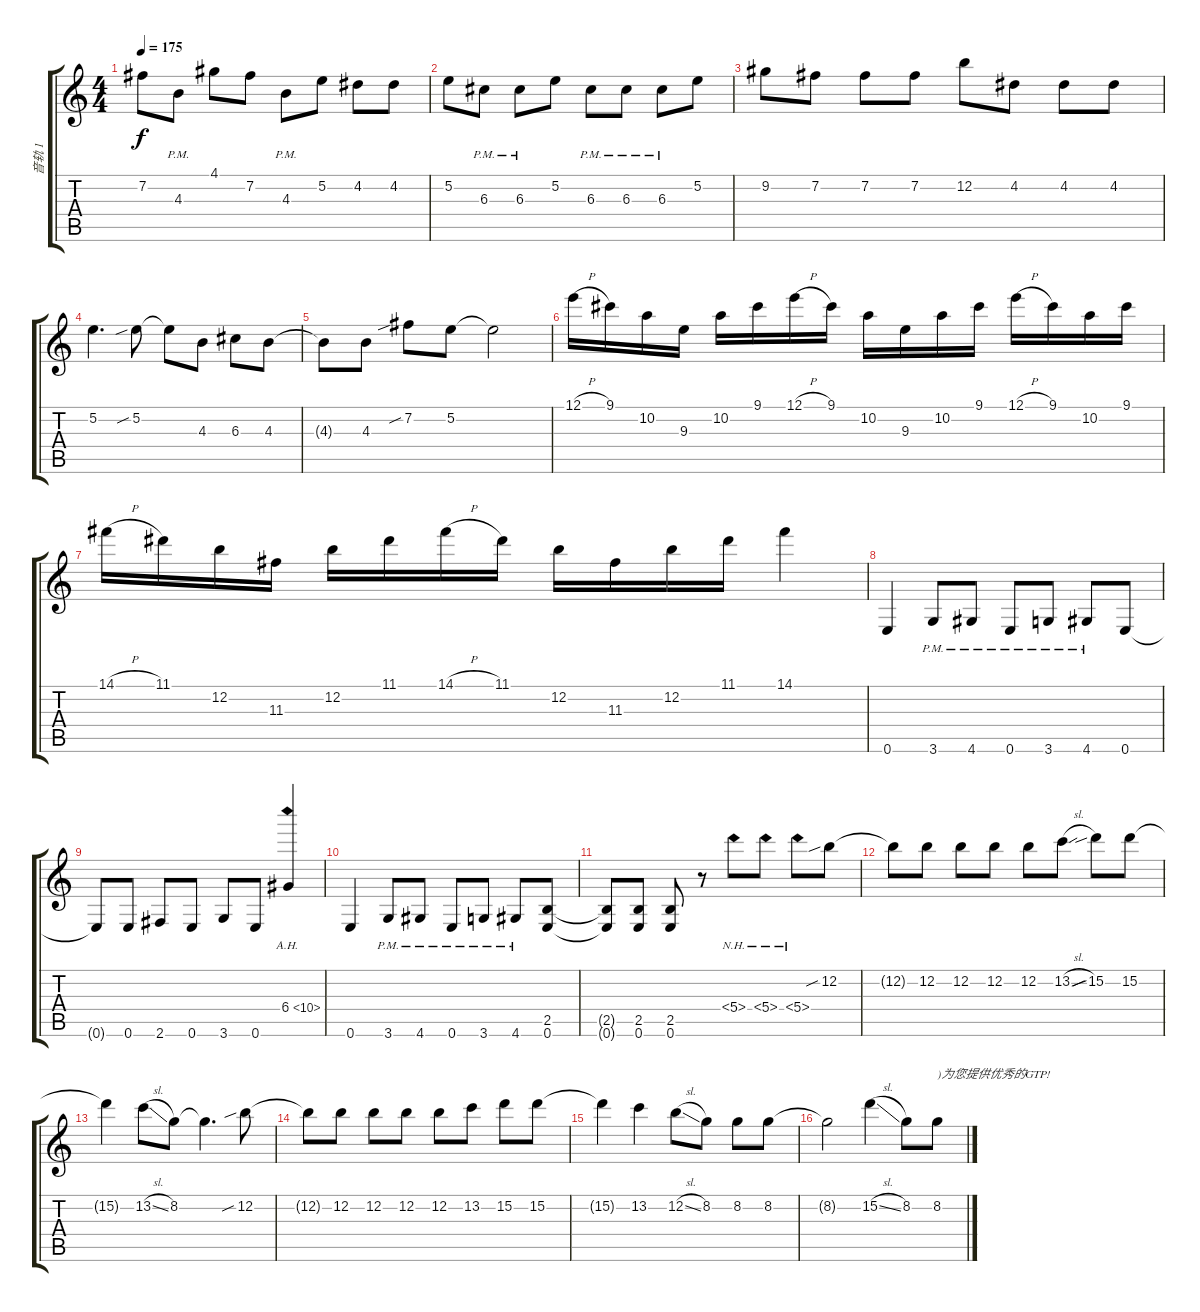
\track ("音轨 1" "音轨 1") {instrument overdrivenguitar}
\staff {score tabs}
\tuning (E4 B3 G3 D3 A2 E2) {hide}
\ts (4 4)
\tempo 175
\clef g2
\ks c
7.2.8{dy f} 4.3{pm}.8 4.1.8 7.2.8 4.3{pm}.8 5.2.8 4.2.8 4.2.8 |
5.2.8 6.3{pm}.8 6.3{pm}.8 5.2.8 6.3{pm}.8 6.3{pm}.8 6.3{pm}.8 5.2.8 |
9.2.8 7.2.8 7.2.8 7.2.8 12.2.8 4.2.8 4.2.8 4.2.8 |
5.2.4{d} 5.2{sib}.8 5.2{t}.8 4.3.8 6.3.8 4.3.8 |
4.3{t}.8 4.3.8 7.2{sib}.8 5.2.8 5.2{t}.2 |
12.1{h}.16 9.1.16 10.2.16 9.3.16 10.2.16 9.1.16 12.1{h}.16 9.1.16 10.2.16 9.3.16 10.2.16 9.1.16 12.1{h}.16 9.1.16 10.2.16 9.1.16 |
14.1{h}.16 11.1.16 12.2.16 11.3.16 12.2.16 11.1.16 14.1{h}.16 11.1.16 12.2.16 11.3.16 12.2.16 11.1.16 14.1.4 |
0.6.4 3.6{pm}.8 4.6{pm}.8 0.6{pm}.8 3.6{pm}.8 4.6{pm}.8 0.6.8 |
0.6{t}.8 0.6.8 2.6.8 0.6.8 3.6.8 0.6.8 6.4{ah 4}.4 |
0.6.4 3.6{pm}.8 4.6{pm}.8 0.6{pm}.8 3.6{pm}.8 4.6{pm}.8 (2.5 0.6).8 |
(2.5{t} 0.6{t}).8 (2.5 0.6).8 (2.5 0.6).8 r.8 5.4{nh}.8 5.4{nh}.8 5.4{nh}.8 12.2{sib}.8 |
12.2{t}.8 12.2.8 12.2.8 12.2.8 12.2.8 13.2{sl}.8 15.2{sib}.8 15.2.8 |
15.2{t}.4 13.2{sl}.8 8.2.8 8.2{t}.4{d} 12.2{sib}.8 |
12.2{t}.8 12.2.8 12.2.8 12.2.8 12.2.8 13.2.8 15.2.8 15.2.8 |
15.2{t}.4 13.2.4 12.2{sl}.8 8.2.8 8.2.8 8.2.8 |
8.2{t}.2 15.2{sl}.4 8.2.8 8.2.8{txt ")为您提供优秀的GTP!"}
